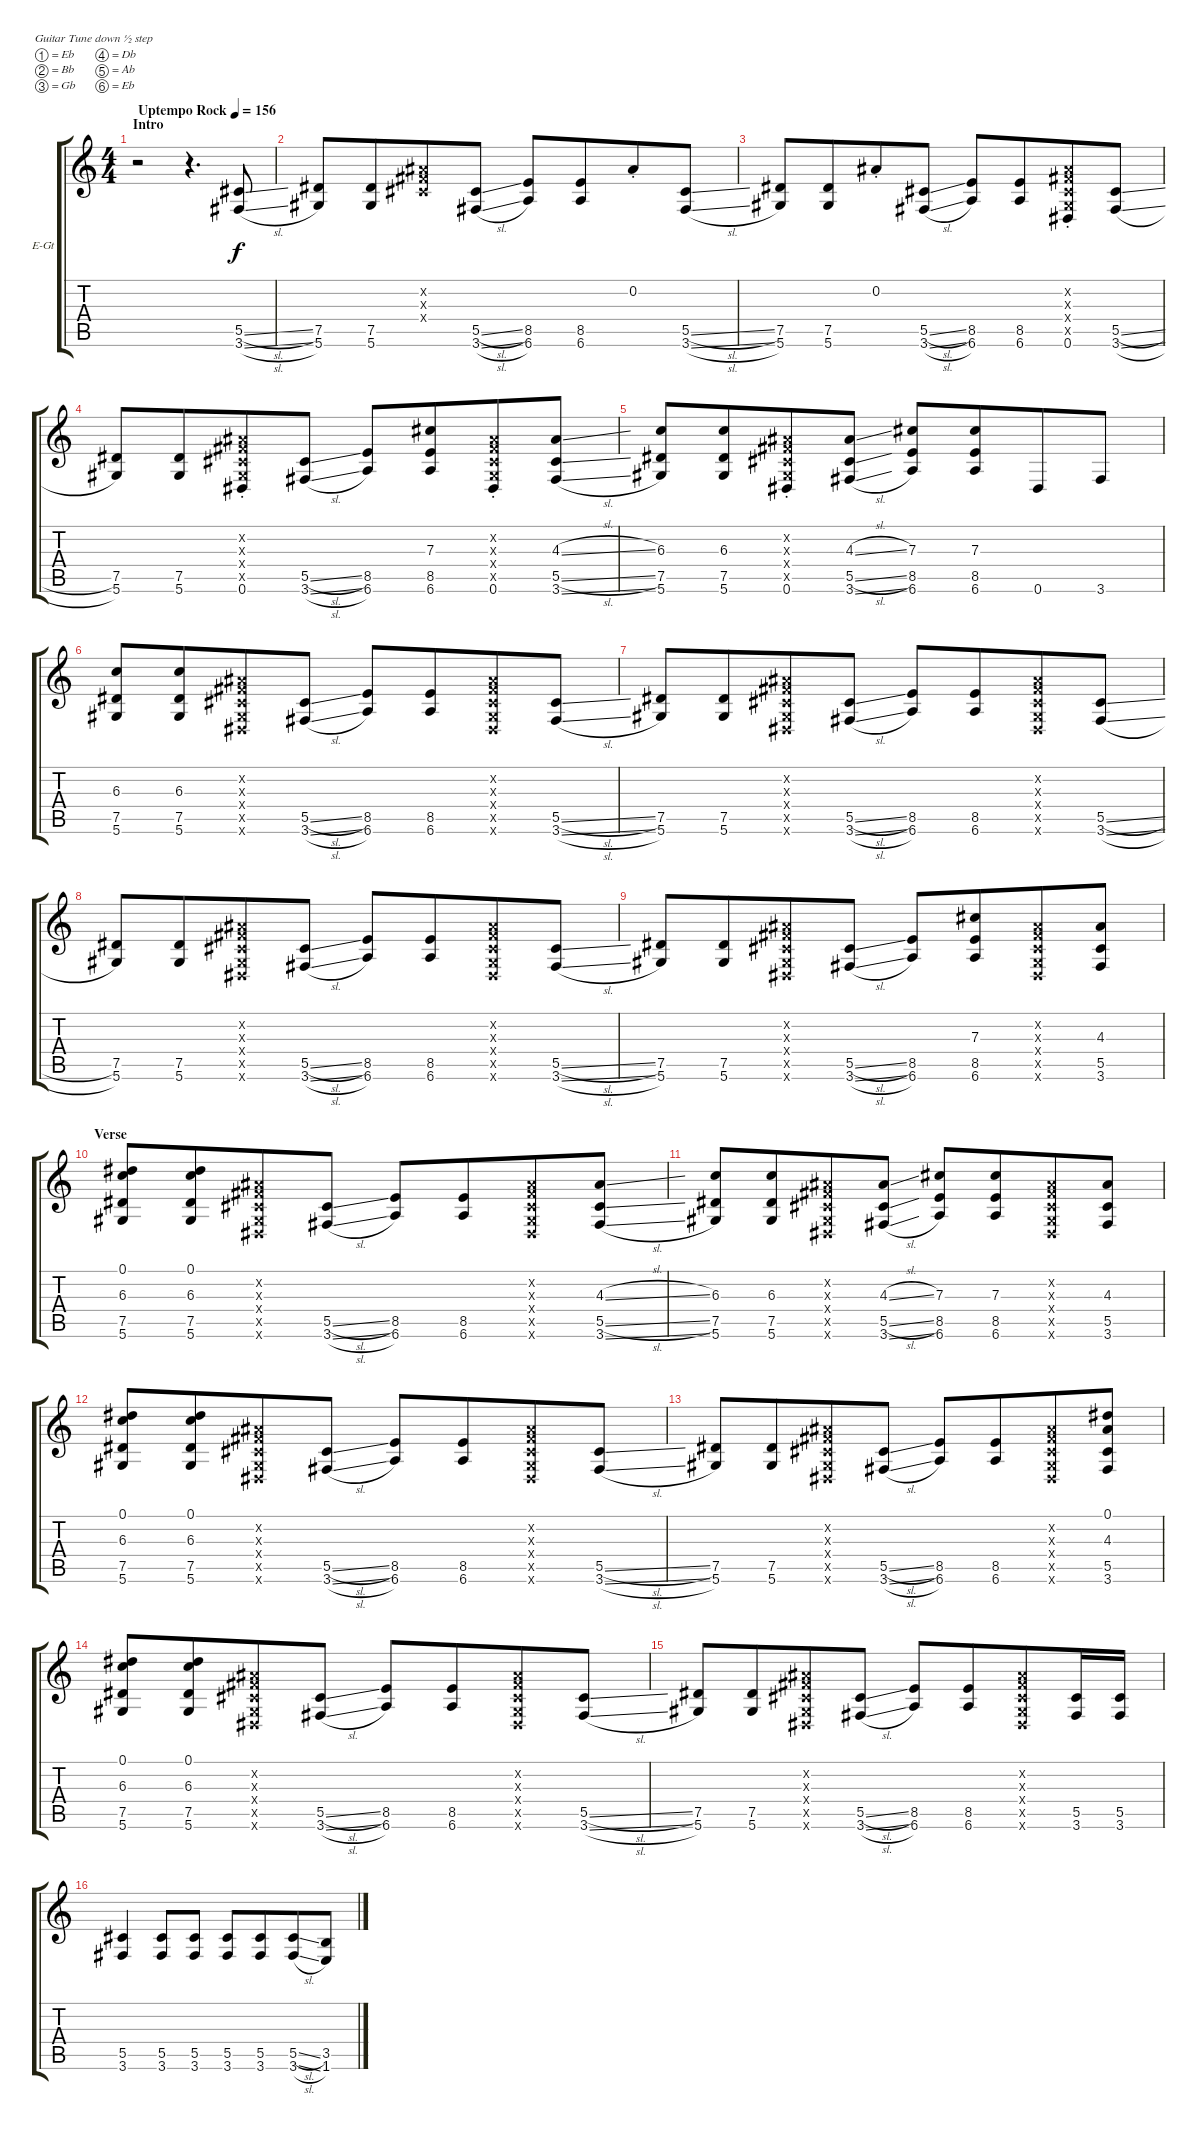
\bracketExtendMode groupsimilarinstruments
\firstSystemTrackNameOrientation horizontal
\otherSystemsTrackNameOrientation horizontal
\track ("Guitar 1" "E-Gt") {instrument overdrivenguitar}
\staff {score tabs}
\tuning (Eb4 Bb3 Gb3 Db3 Ab2 Eb2)
\ts (4 4)
\beaming (8 4 4)
\section ("" "Intro")
\tempo (156 "Uptempo Rock")
\clef g2
\scale
1.06936
\ks c
r.2{dy f instrument overdrivenguitar} r.4{d} (5.5{sl} 3.6{sl}).8 |
\scale
0.930643 (7.5 5.6).8 (7.5 5.6).8 (0.2{x} 0.3{x} 0.4{x}).8 (5.5{sl} 3.6{sl}).8 (8.5 6.6).8 (8.5 6.6).8 0.2{st}.8 (5.5{sl} 3.6{sl}).8 |
\scale
1.03909 (7.5 5.6).8 (7.5 5.6).8 0.2{st}.8 (5.5{sl} 3.6{sl}).8 (8.5 6.6).8 (8.5 6.6).8 (0.2{x} 0.3{x} 0.4{x} 0.5{x} 0.6{st}).8 (5.5{sl} 3.6{sl}).8 |
\scale
0.960908 (7.5 5.6).8 (7.5 5.6).8 (0.2{x} 0.3{x} 0.4{x} 0.5{x} 0.6{st}).8 (5.5{sl} 3.6{sl}).8 (8.5 6.6).8 (7.3 8.5 6.6).8 (0.2{x} 0.3{x} 0.4{x} 0.5{x} 0.6{st}).8 (4.3{sl} 5.5{sl} 3.6{sl}).8 |
\scale
1.03909 (6.3 7.5 5.6).8 (6.3 7.5 5.6).8 (0.2{x} 0.3{x} 0.4{x} 0.5{x} 0.6{st}).8 (4.3{sl} 5.5{sl} 3.6{sl}).8 (7.3 8.5 6.6).8 (7.3 8.5 6.6).8 0.6.8 3.6.8 |
\scale
0.960908 (6.3 7.5 5.6).8 (6.3 7.5 5.6).8 (0.2{x} 0.3{x} 0.4{x} 0.5{x} 0.6{x}).8 (5.5{sl} 3.6{sl}).8 (8.5 6.6).8 (8.5 6.6).8 (0.2{x} 0.3{x} 0.4{x} 0.5{x} 0.6{x}).8 (5.5{sl} 3.6{sl}).8 |
\scale
1.03909 (7.5 5.6).8 (7.5 5.6).8 (0.2{x} 0.3{x} 0.4{x} 0.5{x} 0.6{x}).8 (5.5{sl} 3.6{sl}).8 (8.5 6.6).8 (8.5 6.6).8 (0.2{x} 0.3{x} 0.4{x} 0.5{x} 0.6{x}).8 (5.5{sl} 3.6{sl}).8 |
\scale
0.960908 (7.5 5.6).8 (7.5 5.6).8 (0.2{x} 0.3{x} 0.4{x} 0.5{x} 0.6{x}).8 (5.5{sl} 3.6{sl}).8 (8.5 6.6).8 (8.5 6.6).8 (0.2{x} 0.3{x} 0.4{x} 0.5{x} 0.6{x}).8 (5.5{sl} 3.6{sl}).8 |
\scale
1.03909 (7.5 5.6).8 (7.5 5.6).8 (0.2{x} 0.3{x} 0.4{x} 0.5{x} 0.6{x}).8 (5.5{sl} 3.6{sl}).8 (8.5 6.6).8 (7.3 8.5 6.6).8 (0.2{x} 0.3{x} 0.4{x} 0.5{x} 0.6{x}).8 (4.3 5.5 3.6).8 |
\section ("" "Verse")
\scale
0.960908 (0.1 6.3 7.5 5.6).8 (0.1 6.3 7.5 5.6).8 (0.2{x} 0.3{x} 0.4{x} 0.5{x} 0.6{x}).8 (5.5{sl} 3.6{sl}).8 (8.5 6.6).8 (8.5 6.6).8 (0.2{x} 0.3{x} 0.4{x} 0.5{x} 0.6{x}).8 (4.3{sl} 5.5{sl} 3.6{sl}).8 |
\scale
1.03909 (6.3 7.5 5.6).8 (6.3 7.5 5.6).8 (0.2{x} 0.3{x} 0.4{x} 0.5{x} 0.6{x}).8 (4.3{sl} 5.5{sl} 3.6{sl}).8 (7.3 8.5 6.6).8 (7.3 8.5 6.6).8 (0.2{x} 0.3{x} 0.4{x} 0.5{x} 0.6{x}).8 (4.3 5.5 3.6).8 |
\scale
0.960908 (0.1 6.3 7.5 5.6).8 (0.1 6.3 7.5 5.6).8 (0.2{x} 0.3{x} 0.4{x} 0.5{x} 0.6{x}).8 (5.5{sl} 3.6{sl}).8 (8.5 6.6).8 (8.5 6.6).8 (0.2{x} 0.3{x} 0.4{x} 0.5{x} 0.6{x}).8 (5.5{sl} 3.6{sl}).8 |
\scale
1.03909 (7.5 5.6).8 (7.5 5.6).8 (0.2{x} 0.3{x} 0.4{x} 0.5{x} 0.6{x}).8 (5.5{sl} 3.6{sl}).8 (8.5 6.6).8 (8.5 6.6).8 (0.2{x} 0.3{x} 0.4{x} 0.5{x} 0.6{x}).8 (0.1 4.3 5.5 3.6).8 |
\scale
0.960908 (0.1 6.3 7.5 5.6).8 (0.1 6.3 7.5 5.6).8 (0.2{x} 0.3{x} 0.4{x} 0.5{x} 0.6{x}).8 (5.5{sl} 3.6{sl}).8 (8.5 6.6).8 (8.5 6.6).8 (0.2{x} 0.3{x} 0.4{x} 0.5{x} 0.6{x}).8 (5.5{sl} 3.6{sl}).8 |
\scale
1.03909 (7.5 5.6).8 (7.5 5.6).8 (0.2{x} 0.3{x} 0.4{x} 0.5{x} 0.6{x}).8 (5.5{sl} 3.6{sl}).8 (8.5 6.6).8 (8.5 6.6).8 (0.2{x} 0.3{x} 0.4{x} 0.5{x} 0.6{x}).8 (5.5 3.6).16 (5.5 3.6).16 |
\scale
0.960908 (5.5 3.6).4 (5.5 3.6).8 (5.5 3.6).8 (5.5 3.6).8 (5.5 3.6).8 (5.5{sl} 3.6{sl}).8 (3.5 1.6).8
